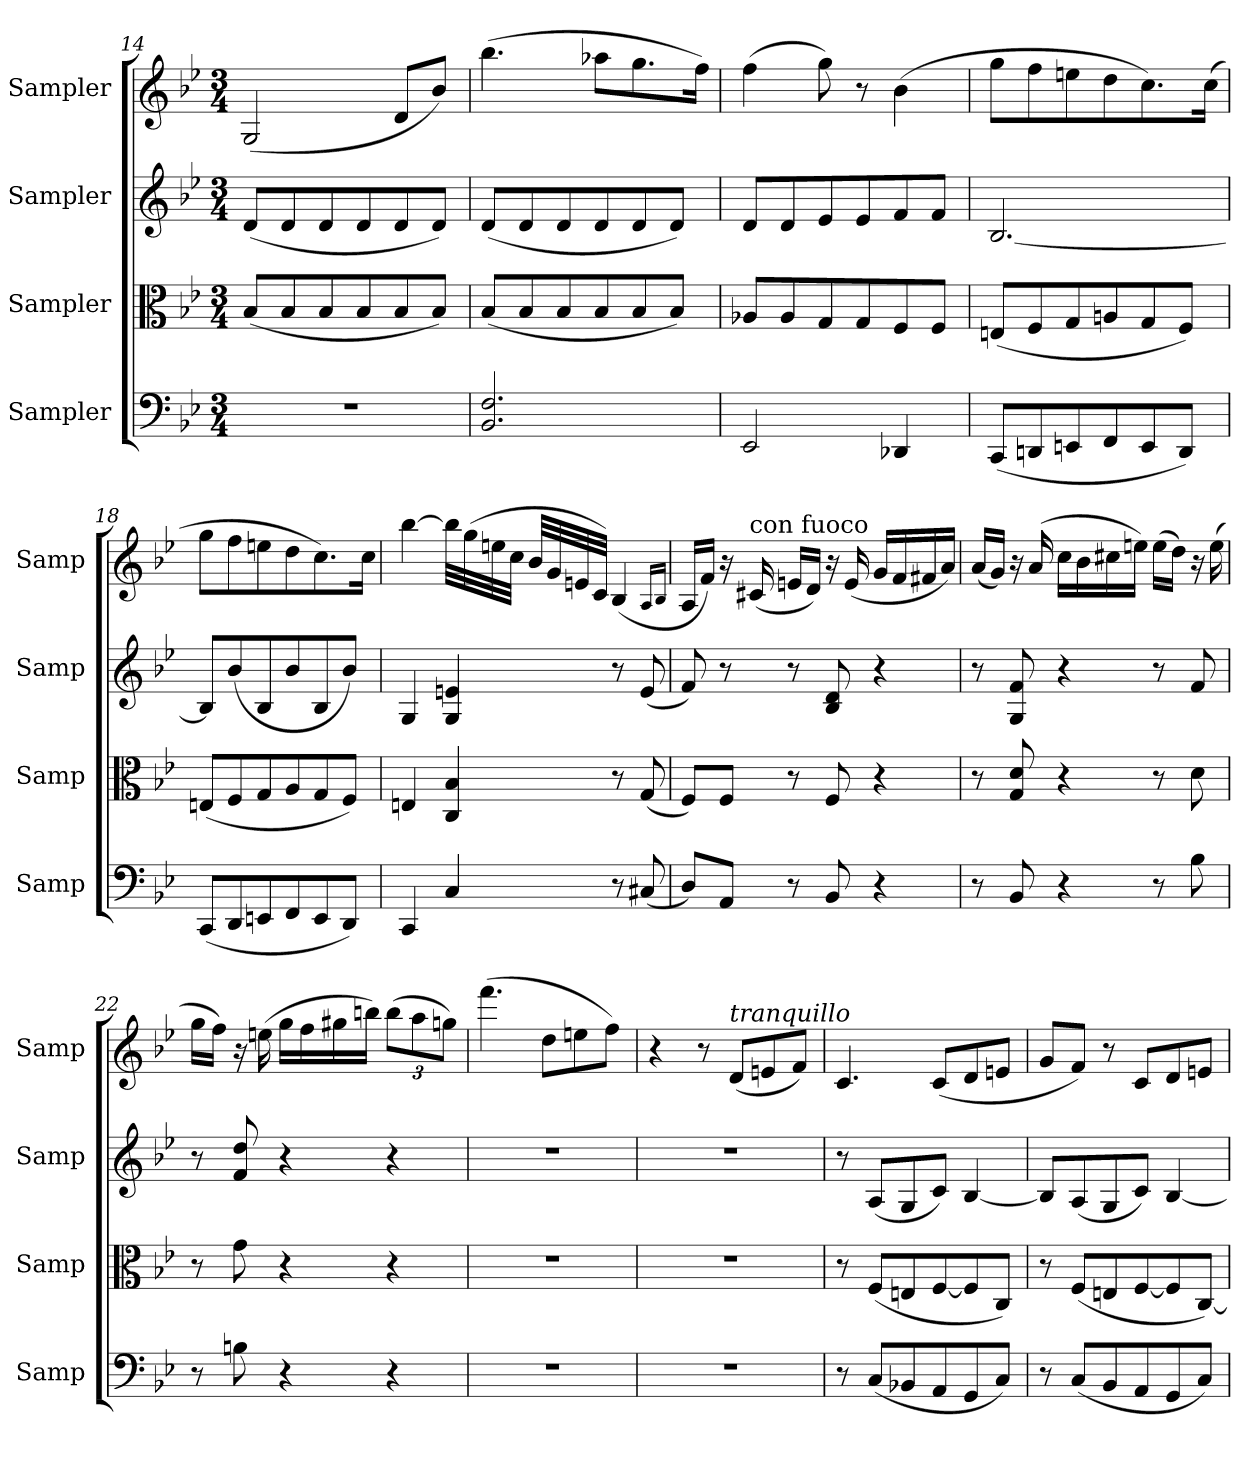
**kern	**kern	**kern	**kern
*part4	*part3	*part2	*part1
*staff4	*staff3	*staff2	*staff1
*I"Sampler	*I"Sampler	*I"Sampler	*I"Sampler
*I'Samp	*I'Samp	*I'Samp	*I'Samp
*clefF4	*clefC3	*clefG2	*clefG2
*k[b-e-]	*k[b-e-]	*k[b-e-]	*k[b-e-]
*M3/4	*M3/4	*M3/4	*M3/4
=14	=14	=14	=14
2.r	(8B-/L	(8d/L	(2G/
.	8B-/	8d/	.
.	8B-/	8d/	.
.	8B-/	8d/	.
.	8B-/	8d/	8d/L
.	8B-/J)	8d/J)	8b-/J)
=15	=15	=15	=15
2.BB-/ 2.F/	(8B-/L	(8d/L	(4.bb-\
.	8B-/	8d/	.
.	8B-/	8d/	.
.	8B-/	8d/	8aa-X\L
.	8B-/	8d/	8.gg\
.	8B-/J)	8d/J)	.
.	.	.	16ff\Jk)
=16	=16	=16	=16
2EE-/	8A-X/L	8d/L	(4ff\
.	8A-/	8d/	.
.	8G/	8e-/	8gg\)
.	8G/	8e-/	8r
4DD-X/	8F/	8f/	(4b-\
.	8F/J	8f/J	.
=17	=17	=17	=17
(8CC/L	(8En/L	[2.B-/	8gg\L
8DDn/	8F/	.	8ff\
8EEn/	8G/	.	8een\
8FF/	8An/	.	8dd\
8EE/	8G/	.	8.cc\)
8DD/J)	8F/J)	.	.
.	.	.	(16cc\Jk
=18	=18	=18	=18
(8CC/L	(8En/L	8B-/L]	8gg\L
8DD/	8F/	(8b-/	8ff\
8EEn/	8G/	8B-/	8een\
8FF/	8A/	8b-/	8dd\
8EE/	8G/	8B-/	8.cc\)
8DD/J)	8F/J)	8b-/J)	.
.	.	.	16cc\Jk
=19	=19	=19	=19
4CC/	4En/	4G/	[4bb-\
4C/	4C/ 4B-/	4G/ 4en/	32bb-\LLL]
.	.	.	(32gg\
.	.	.	32een\
.	.	.	32cc\JJJ
.	.	.	32b-/LLL
.	.	.	32g/
.	.	.	32en/
.	.	.	32c/JJJ)
8r	8r	8r	(4B-/
(8C#X/	(8G/	(8e/	.
.	.	.	16qA/LL
.	.	.	16qB-/JJ
=20	=20	=20	=20
8D/L)	8F/L)	8f/)	16A/LL
.	.	.	16f/JJ)
8AA/J	8F/J	8r	16r
!	!	!	!LO:TX:a:t=con fuoco
.	.	.	(16c#X/
8r	8r	8r	16en/LL
.	.	.	16d/JJ)
8BB-/	8F/	8B-/ 8d/	16r
.	.	.	(16e/
4r	4r	4r	16g/LL
.	.	.	16f/
.	.	.	16f#X/
.	.	.	16a/JJ)
!!LO:LB:g=z
=21	=21	=21	=21
8r	8r	8r	(16a/LL
.	.	.	16g/JJ)
8BB-/	8G/ 8d/	8G/ 8f/	16r
.	.	.	(16a/
4r	4r	4r	16cc\LL
.	.	.	16b-\
.	.	.	16cc#X\
.	.	.	16een\JJ)
8r	8r	8r	(16ee\LL
.	.	.	16dd\JJ)
8B-\	8d\	8f/	16r
.	.	.	(16ee\
=22	=22	=22	=22
8r	8r	8r	16gg\LL
.	.	.	16ff\JJ)
8Bn\	8g\	8f/ 8dd/	16r
.	.	.	(16een\
4r	4r	4r	16gg\LL
.	.	.	16ff\
.	.	.	16gg#X\
.	.	.	16bbn\JJ)
*	*	*	*Xbrackettup
4r	4r	4r	(12bb\L
.	.	.	12aa\
.	.	.	12ggn\J)
=23	=23	=23	=23
2.r	2.r	2.r	(4.fff\
.	.	.	8dd\L
.	.	.	8een\
.	.	.	8ff\J)
=24	=24	=24	=24
2.r	2.r	2.r	4r
.	.	.	8r
!	!	!	!LO:TX:a:i:t=tranquillo
.	.	.	(8d/L
.	.	.	8en/
.	.	.	8f/J)
=25	=25	=25	=25
8r	8r	8r	4.c/
(8C/L	(8F/L	(8A/L	.
8BB-X/	8En/	8G/	.
8AA/	[8F/	8c/J)	(8c/L
8GG/	8F/]	[4B-/	8d/
8C/J)	8C/J)	.	8en/J
=26	=26	=26	=26
8r	8r	8B-/L]	8g/L
(8C/L	(8F/L	(8A/	8f/J)
8BB-/	8En/	8G/	8r
8AA/	[8F/	8c/J)	8c/L
8GG/	8F/]	[4B-/	8d/
8C/J)	[8C/J)	.	8en/J
=	=	=	=
*-	*-	*-	*-
